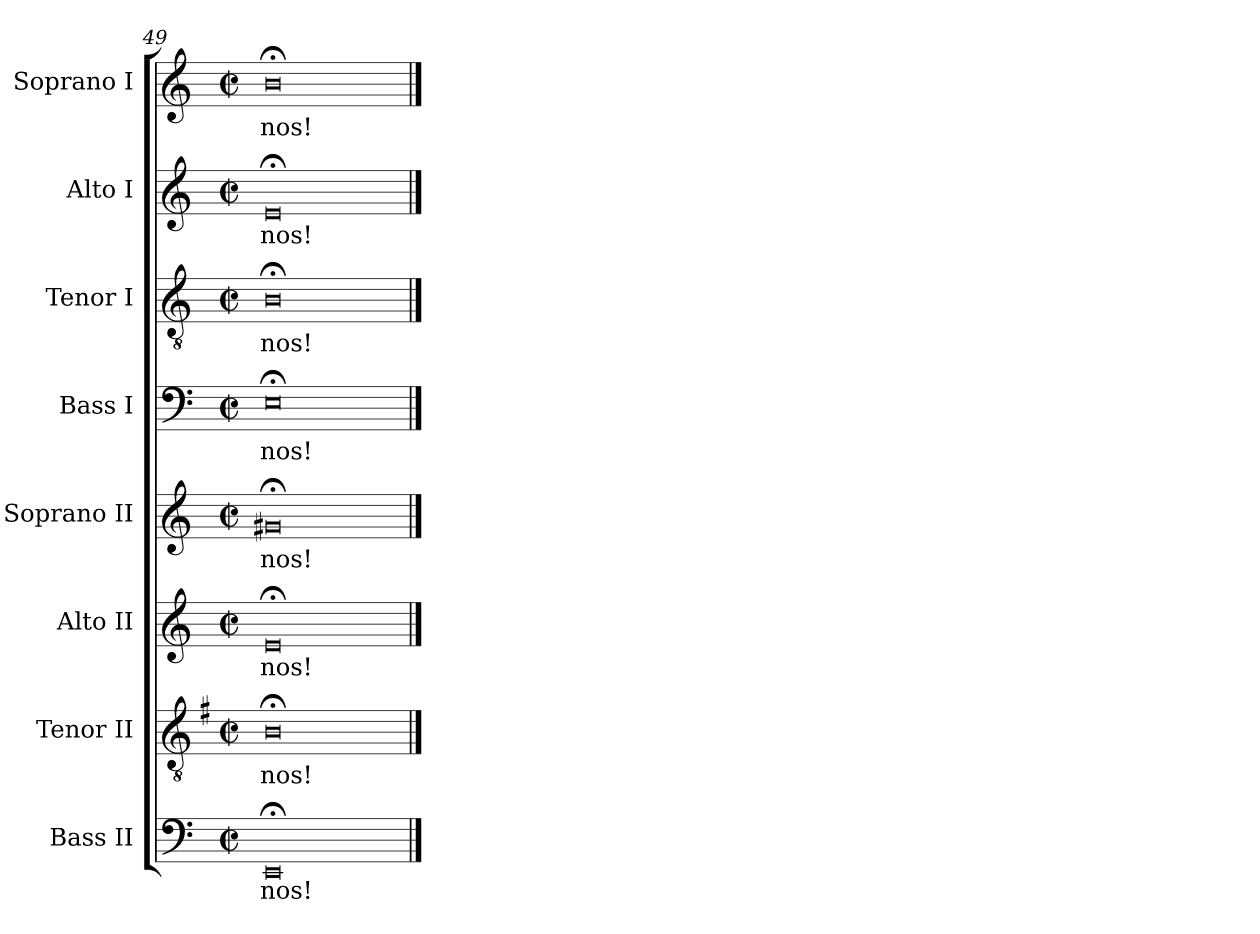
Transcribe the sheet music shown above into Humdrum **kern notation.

**kern	**text	**kern	**text	**kern	**text	**kern	**text	**kern	**text	**kern	**text	**kern	**text	**kern	**text
*part8	*part8	*part7	*part7	*part6	*part6	*part5	*part5	*part4	*part4	*part3	*part3	*part2	*part2	*part1	*part1
*staff8	*staff8	*staff7	*staff7	*staff6	*staff6	*staff5	*staff5	*staff4	*staff4	*staff3	*staff3	*staff2	*staff2	*staff1	*staff1
*I"Bass II	*	*I"Tenor II	*	*I"Alto II	*	*I"Soprano II	*	*I"Bass I	*	*I"Tenor I	*	*I"Alto I	*	*I"Soprano I	*
*I'B II	*	*I'T II	*	*I'A II	*	*I'S II	*	*I'B I	*	*I'T I	*	*I'A I	*	*I'S I	*
*clefF4	*	*clefGv2	*	*clefG2	*	*clefG2	*	*clefF4	*	*clefGv2	*	*clefG2	*	*clefG2	*
*	*	*ITrd4c7	*	*	*	*	*	*	*	*	*	*	*	*	*
*k[]	*	*k[]	*	*k[]	*	*k[]	*	*k[]	*	*k[]	*	*k[]	*	*k[]	*
*C:	*	*C:	*	*C:	*	*C:	*	*C:	*	*C:	*	*C:	*	*C:	*
*M4/2	*	*M4/2	*	*M4/2	*	*M4/2	*	*M4/2	*	*M4/2	*	*M4/2	*	*M4/2	*
*met(c|)	*	*met(c|)	*	*met(c|)	*	*met(c|)	*	*met(c|)	*	*met(c|)	*	*met(c|)	*	*met(c|)	*
=49	=49	=49	=49	=49	=49	=49	=49	=49	=49	=49	=49	=49	=49	=49	=49
!	!LO:LY:b	!	!LO:LY:b	!	!LO:LY:b	!	!LO:LY:b	!	!LO:LY:b	!	!LO:LY:b	!	!LO:LY:b	!	!LO:LY:b
0EE;<	nos!	0E;<	nos!	0e;<	nos!	0g#X;<	nos!	0E;<	nos!	0B;<	nos!	0e;<	nos!	0b;<	nos!
==	==	==	==	==	==	==	==	==	==	==	==	==	==	==	==
*-	*-	*-	*-	*-	*-	*-	*-	*-	*-	*-	*-	*-	*-	*-	*-
